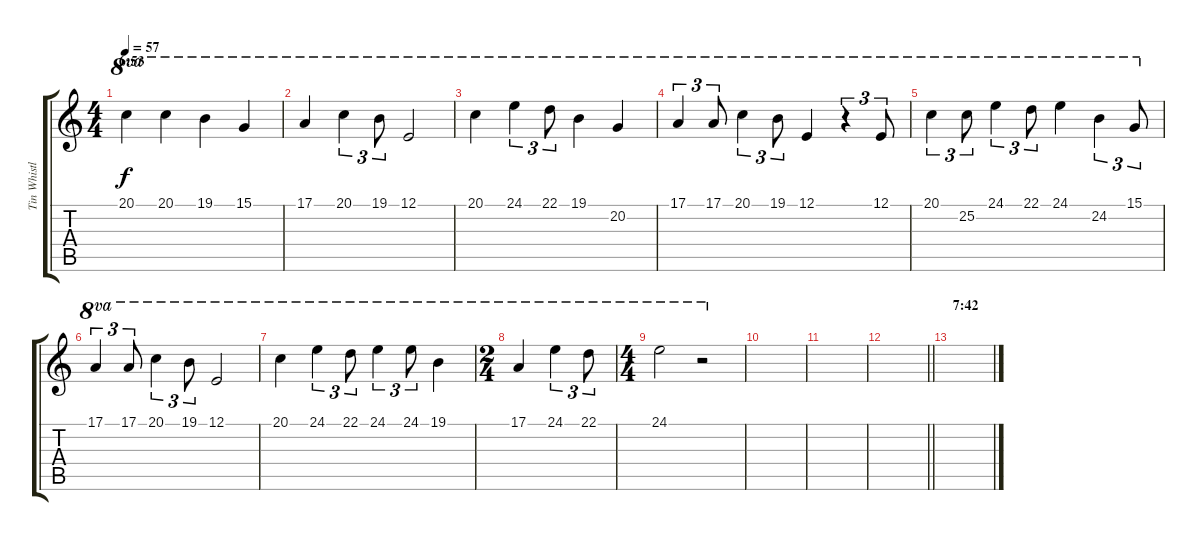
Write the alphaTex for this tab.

\track ("Tin Whistle" "Tin Whistl") {instrument recorder}
\staff {score tabs}
\tuning (E4 B3 G3 D3 A2 E2) {hide}
\ts (4 4)
\section ("" "6:53")
\tempo 57
\clef g2
\ks c
20.1.4{ot 8va dy f} 20.1.4{ot 8va} 19.1.4{ot 8va} 15.1.4{ot 8va} |
17.1.4{ot 8va} 20.1.4{tu (3 2) ot 8va} 19.1.8{tu (3 2) ot 8va} 12.1.2{ot 8va} |
20.1.4{ot 8va} 24.1.4{tu (3 2) ot 8va} 22.1.8{tu (3 2) ot 8va} 19.1.4{ot 8va} 20.2.4{ot 8va} |
17.1.4{tu (3 2) ot 8va} 17.1.8{tu (3 2) ot 8va} 20.1.4{tu (3 2) ot 8va} 19.1.8{tu (3 2) ot 8va} 12.1.4{ot 8va} r.4{tu (3 2) ot 8va} 12.1.8{tu (3 2) ot 8va} |
20.1.4{tu (3 2) ot 8va} 25.2.8{tu (3 2) ot 8va} 24.1.4{tu (3 2) ot 8va} 22.1.8{tu (3 2) ot 8va} 24.1.4{ot 8va} 24.2.4{tu (3 2) ot 8va} 15.1.8{tu (3 2) ot 8va} |
17.1.4{tu (3 2) ot 8va} 17.1.8{tu (3 2) ot 8va} 20.1.4{tu (3 2) ot 8va} 19.1.8{tu (3 2) ot 8va} 12.1.2{ot 8va} |
20.1.4{ot 8va} 24.1.4{tu (3 2) ot 8va} 22.1.8{tu (3 2) ot 8va} 24.1.4{tu (3 2) ot 8va} 24.1.8{tu (3 2) ot 8va} 19.1.4{ot 8va} |
\ts (2 4)
17.1.4{ot 8va} 24.1.4{tu (3 2) ot 8va} 22.1.8{tu (3 2) ot 8va} |
\ts (4 4)
24.1.2{ot 8va} r.2{ot 8va} |
|
|
\barLineRight lightlight
|
\section ("" "7:42")
